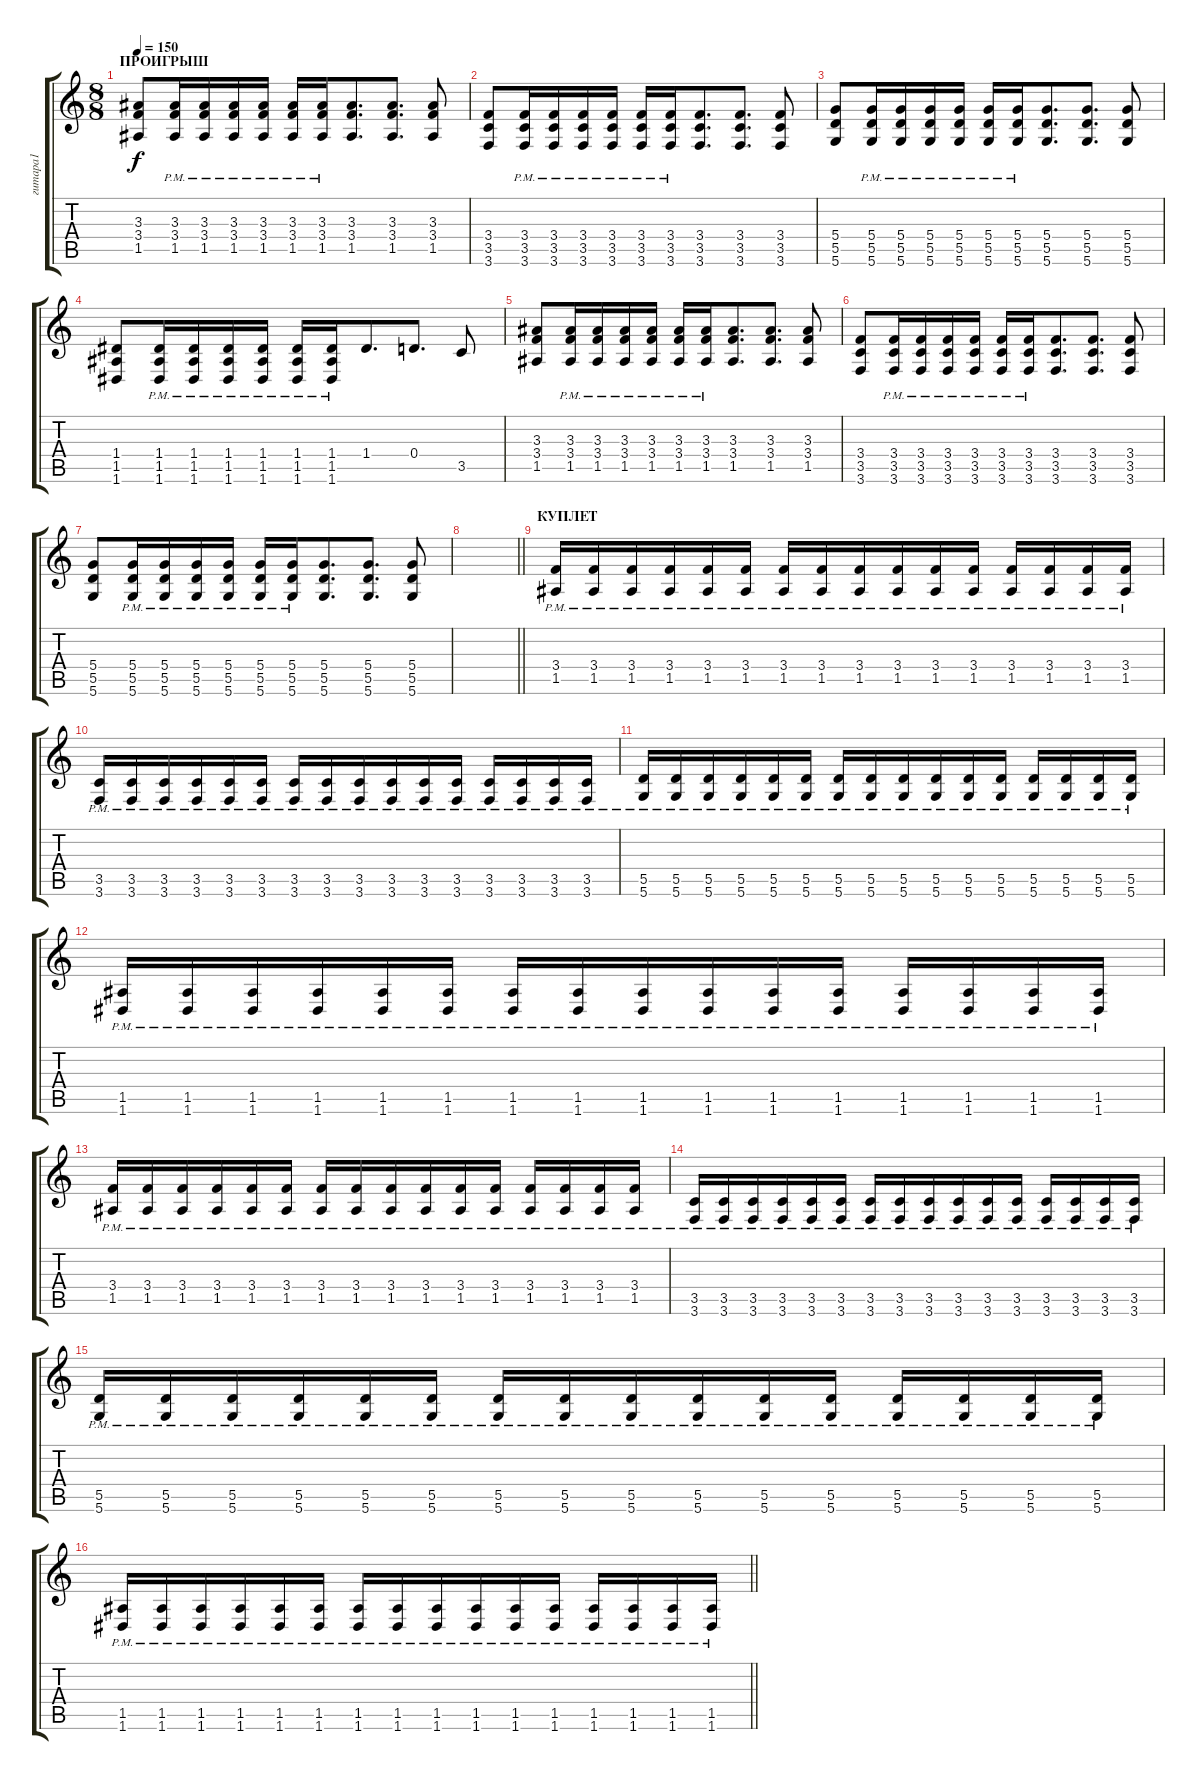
\track ("гитара1" "гитара1") {instrument distortionguitar}
\staff {score tabs}
\tuning (E4 B3 G3 D3 A2 D2) {hide}
\ts (8 8)
\section ("" "ПРОИГРЫШ")
\tempo 150
\clef g2
\ks c
(3.3 3.4 1.5).8{dy f} (3.3{pm} 3.4{pm} 1.5{pm}).16 (3.3{pm} 3.4{pm} 1.5{pm}).16 (3.3{pm} 3.4{pm} 1.5{pm}).16 (3.3{pm} 3.4{pm} 1.5{pm}).16 (3.3{pm} 3.4{pm} 1.5{pm}).16 (3.3{pm} 3.4{pm} 1.5{pm}).16 (3.3 3.4 1.5).8{d} (3.3 3.4 1.5).8{d} (3.3 3.4 1.5).8 |
(3.4 3.5 3.6).8 (3.4{pm} 3.5{pm} 3.6).16 (3.4{pm} 3.5{pm} 3.6).16 (3.4{pm} 3.5{pm} 3.6).16 (3.4{pm} 3.5{pm} 3.6).16 (3.4{pm} 3.5{pm} 3.6).16 (3.4{pm} 3.5{pm} 3.6).16 (3.4 3.5 3.6).8{d} (3.4 3.5 3.6).8{d} (3.4 3.5 3.6).8 |
(5.4 5.5 5.6).8 (5.4{pm} 5.5{pm} 5.6).16 (5.4{pm} 5.5{pm} 5.6).16 (5.4{pm} 5.5{pm} 5.6).16 (5.4{pm} 5.5{pm} 5.6).16 (5.4{pm} 5.5{pm} 5.6).16 (5.4{pm} 5.5{pm} 5.6).16 (5.4 5.5 5.6).8{d} (5.4 5.5 5.6).8{d} (5.4 5.5 5.6).8 |
(1.4 1.5 1.6).8 (1.4{pm} 1.5{pm} 1.6).16 (1.4{pm} 1.5{pm} 1.6).16 (1.4{pm} 1.5{pm} 1.6).16 (1.4{pm} 1.5{pm} 1.6).16 (1.4{pm} 1.5{pm} 1.6).16 (1.4{pm} 1.5{pm} 1.6).16 1.4.8{d} 0.4.8{d} 3.5.8 |
(3.3 3.4 1.5).8 (3.3{pm} 3.4{pm} 1.5{pm}).16 (3.3{pm} 3.4{pm} 1.5{pm}).16 (3.3{pm} 3.4{pm} 1.5{pm}).16 (3.3{pm} 3.4{pm} 1.5{pm}).16 (3.3{pm} 3.4{pm} 1.5{pm}).16 (3.3{pm} 3.4{pm} 1.5{pm}).16 (3.3 3.4 1.5).8{d} (3.3 3.4 1.5).8{d} (3.3 3.4 1.5).8 |
(3.4 3.5 3.6).8 (3.4{pm} 3.5{pm} 3.6).16 (3.4{pm} 3.5{pm} 3.6).16 (3.4{pm} 3.5{pm} 3.6).16 (3.4{pm} 3.5{pm} 3.6).16 (3.4{pm} 3.5{pm} 3.6).16 (3.4{pm} 3.5{pm} 3.6).16 (3.4 3.5 3.6).8{d} (3.4 3.5 3.6).8{d} (3.4 3.5 3.6).8 |
(5.4 5.5 5.6).8 (5.4{pm} 5.5{pm} 5.6).16 (5.4{pm} 5.5{pm} 5.6).16 (5.4{pm} 5.5{pm} 5.6).16 (5.4{pm} 5.5{pm} 5.6).16 (5.4{pm} 5.5{pm} 5.6).16 (5.4{pm} 5.5{pm} 5.6).16 (5.4 5.5 5.6).8{d} (5.4 5.5 5.6).8{d} (5.4 5.5 5.6).8 |
\barLineRight lightlight
|
\section ("" "КУПЛЕТ")
(3.4{pm} 1.5{pm}).16 (3.4{pm} 1.5{pm}).16 (3.4{pm} 1.5{pm}).16 (3.4{pm} 1.5{pm}).16 (3.4{pm} 1.5{pm}).16 (3.4{pm} 1.5{pm}).16 (3.4{pm} 1.5{pm}).16 (3.4{pm} 1.5{pm}).16 (3.4{pm} 1.5{pm}).16 (3.4{pm} 1.5{pm}).16 (3.4{pm} 1.5{pm}).16 (3.4{pm} 1.5{pm}).16 (3.4{pm} 1.5{pm}).16 (3.4{pm} 1.5{pm}).16 (3.4{pm} 1.5{pm}).16 (3.4{pm} 1.5{pm}).16 |
(3.5{pm} 3.6{pm}).16 (3.5{pm} 3.6{pm}).16 (3.5{pm} 3.6{pm}).16 (3.5{pm} 3.6{pm}).16 (3.5{pm} 3.6{pm}).16 (3.5{pm} 3.6{pm}).16 (3.5{pm} 3.6{pm}).16 (3.5{pm} 3.6{pm}).16 (3.5{pm} 3.6{pm}).16 (3.5{pm} 3.6{pm}).16 (3.5{pm} 3.6{pm}).16 (3.5{pm} 3.6{pm}).16 (3.5{pm} 3.6{pm}).16 (3.5{pm} 3.6{pm}).16 (3.5{pm} 3.6{pm}).16 (3.5{pm} 3.6{pm}).16 |
(5.5{pm} 5.6{pm}).16 (5.5{pm} 5.6{pm}).16 (5.5{pm} 5.6{pm}).16 (5.5{pm} 5.6{pm}).16 (5.5{pm} 5.6{pm}).16 (5.5{pm} 5.6{pm}).16 (5.5{pm} 5.6{pm}).16 (5.5{pm} 5.6{pm}).16 (5.5{pm} 5.6{pm}).16 (5.5{pm} 5.6{pm}).16 (5.5{pm} 5.6{pm}).16 (5.5{pm} 5.6{pm}).16 (5.5{pm} 5.6{pm}).16 (5.5{pm} 5.6{pm}).16 (5.5{pm} 5.6{pm}).16 (5.5{pm} 5.6{pm}).16 |
(1.5{pm} 1.6{pm}).16 (1.5{pm} 1.6{pm}).16 (1.5{pm} 1.6{pm}).16 (1.5{pm} 1.6{pm}).16 (1.5{pm} 1.6{pm}).16 (1.5{pm} 1.6{pm}).16 (1.5{pm} 1.6{pm}).16 (1.5{pm} 1.6{pm}).16 (1.5{pm} 1.6{pm}).16 (1.5{pm} 1.6{pm}).16 (1.5{pm} 1.6{pm}).16 (1.5{pm} 1.6{pm}).16 (1.5{pm} 1.6{pm}).16 (1.5{pm} 1.6{pm}).16 (1.5{pm} 1.6{pm}).16 (1.5{pm} 1.6{pm}).16 |
(3.4{pm} 1.5{pm}).16 (3.4{pm} 1.5{pm}).16 (3.4{pm} 1.5{pm}).16 (3.4{pm} 1.5{pm}).16 (3.4{pm} 1.5{pm}).16 (3.4{pm} 1.5{pm}).16 (3.4{pm} 1.5{pm}).16 (3.4{pm} 1.5{pm}).16 (3.4{pm} 1.5{pm}).16 (3.4{pm} 1.5{pm}).16 (3.4{pm} 1.5{pm}).16 (3.4{pm} 1.5{pm}).16 (3.4{pm} 1.5{pm}).16 (3.4{pm} 1.5{pm}).16 (3.4{pm} 1.5{pm}).16 (3.4{pm} 1.5{pm}).16 |
(3.5{pm} 3.6{pm}).16 (3.5{pm} 3.6{pm}).16 (3.5{pm} 3.6{pm}).16 (3.5{pm} 3.6{pm}).16 (3.5{pm} 3.6{pm}).16 (3.5{pm} 3.6{pm}).16 (3.5{pm} 3.6{pm}).16 (3.5{pm} 3.6{pm}).16 (3.5{pm} 3.6{pm}).16 (3.5{pm} 3.6{pm}).16 (3.5{pm} 3.6{pm}).16 (3.5{pm} 3.6{pm}).16 (3.5{pm} 3.6{pm}).16 (3.5{pm} 3.6{pm}).16 (3.5{pm} 3.6{pm}).16 (3.5{pm} 3.6{pm}).16 |
(5.5{pm} 5.6{pm}).16 (5.5{pm} 5.6{pm}).16 (5.5{pm} 5.6{pm}).16 (5.5{pm} 5.6{pm}).16 (5.5{pm} 5.6{pm}).16 (5.5{pm} 5.6{pm}).16 (5.5{pm} 5.6{pm}).16 (5.5{pm} 5.6{pm}).16 (5.5{pm} 5.6{pm}).16 (5.5{pm} 5.6{pm}).16 (5.5{pm} 5.6{pm}).16 (5.5{pm} 5.6{pm}).16 (5.5{pm} 5.6{pm}).16 (5.5{pm} 5.6{pm}).16 (5.5{pm} 5.6{pm}).16 (5.5{pm} 5.6{pm}).16 |
\barLineRight lightlight
(1.5{pm} 1.6{pm}).16 (1.5{pm} 1.6{pm}).16 (1.5{pm} 1.6{pm}).16 (1.5{pm} 1.6{pm}).16 (1.5{pm} 1.6{pm}).16 (1.5{pm} 1.6{pm}).16 (1.5{pm} 1.6{pm}).16 (1.5{pm} 1.6{pm}).16 (1.5{pm} 1.6{pm}).16 (1.5{pm} 1.6{pm}).16 (1.5{pm} 1.6{pm}).16 (1.5{pm} 1.6{pm}).16 (1.5{pm} 1.6{pm}).16 (1.5{pm} 1.6{pm}).16 (1.5{pm} 1.6{pm}).16 (1.5{pm} 1.6{pm}).16
